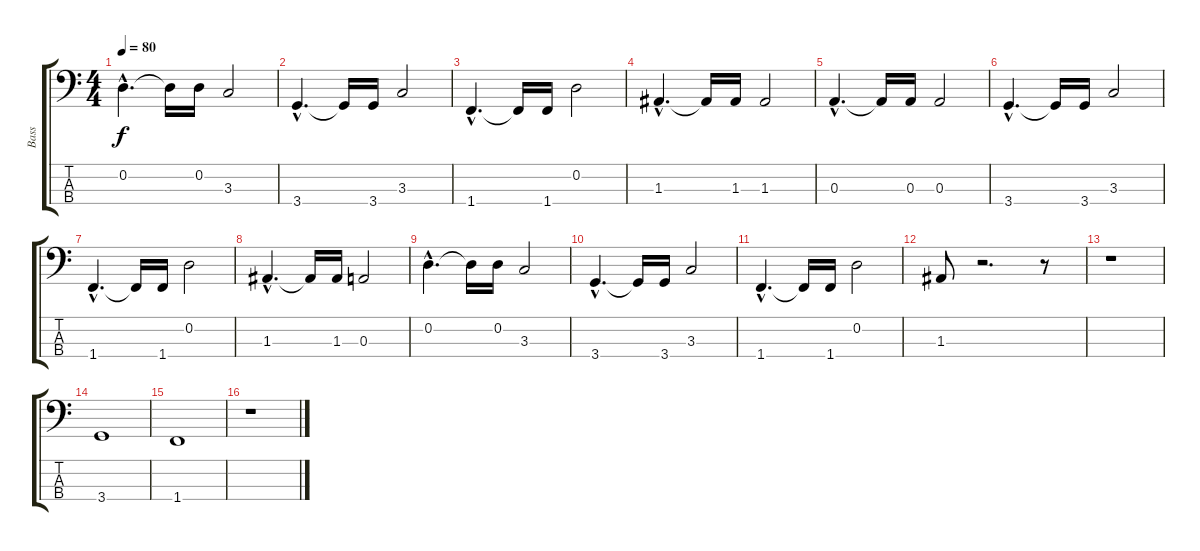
\track ("Bass" "Bass") {instrument electricbassfinger}
\staff {score tabs}
\tuning (G2 D2 A1 E1) {hide}
\ts (4 4)
\tempo 80
\clef f4
\ks c
0.2{hac}.4{d dy f} 0.2{t}.16 0.2.16 3.3.2 |
3.4{hac}.4{d} 3.4{t}.16 3.4.16 3.3.2 |
1.4{hac}.4{d} 1.4{t}.16 1.4.16 0.2.2 |
1.3{hac}.4{d} 1.3{t}.16 1.3.16 1.3.2 |
0.3{hac}.4{d} 0.3{t}.16 0.3.16 0.3.2 |
3.4{hac}.4{d} 3.4{t}.16 3.4.16 3.3.2 |
1.4{hac}.4{d} 1.4{t}.16 1.4.16 0.2.2 |
1.3{hac}.4{d} 1.3{t}.16 1.3.16 0.3.2 |
0.2{hac}.4{d} 0.2{t}.16 0.2.16 3.3.2 |
3.4{hac}.4{d} 3.4{t}.16 3.4.16 3.3.2 |
1.4{hac}.4{d} 1.4{t}.16 1.4.16 0.2.2 |
1.3.8 r.2{d} r.8 |
r.1 |
3.4.1 |
1.4.1 |
r.1
